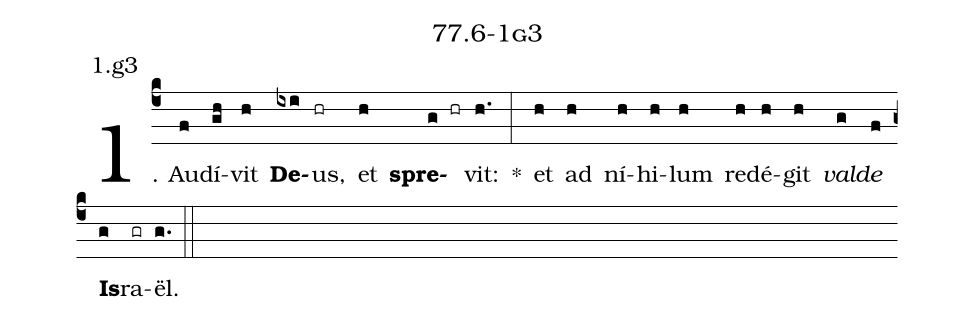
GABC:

name: 77.6-1g3;
annotation: 1.g3;
%%
(c4)1. Au(f)dí(gh)vit(h) <b>De</b>(ixi)us,(hr) et(h) <b>spre</b>(g hr)vit:(h.) *(:) et(h) ad(h) ní(h)hi(h)lum(h) red(h)é(h)git(h) <i>val</i>(g)<i>de</i>(f) <b>Is</b>(g)ra(gr)ël.(g.) (::)


%E(h) u(h) o(g) u(f) a(g) e.(g.) (::)
